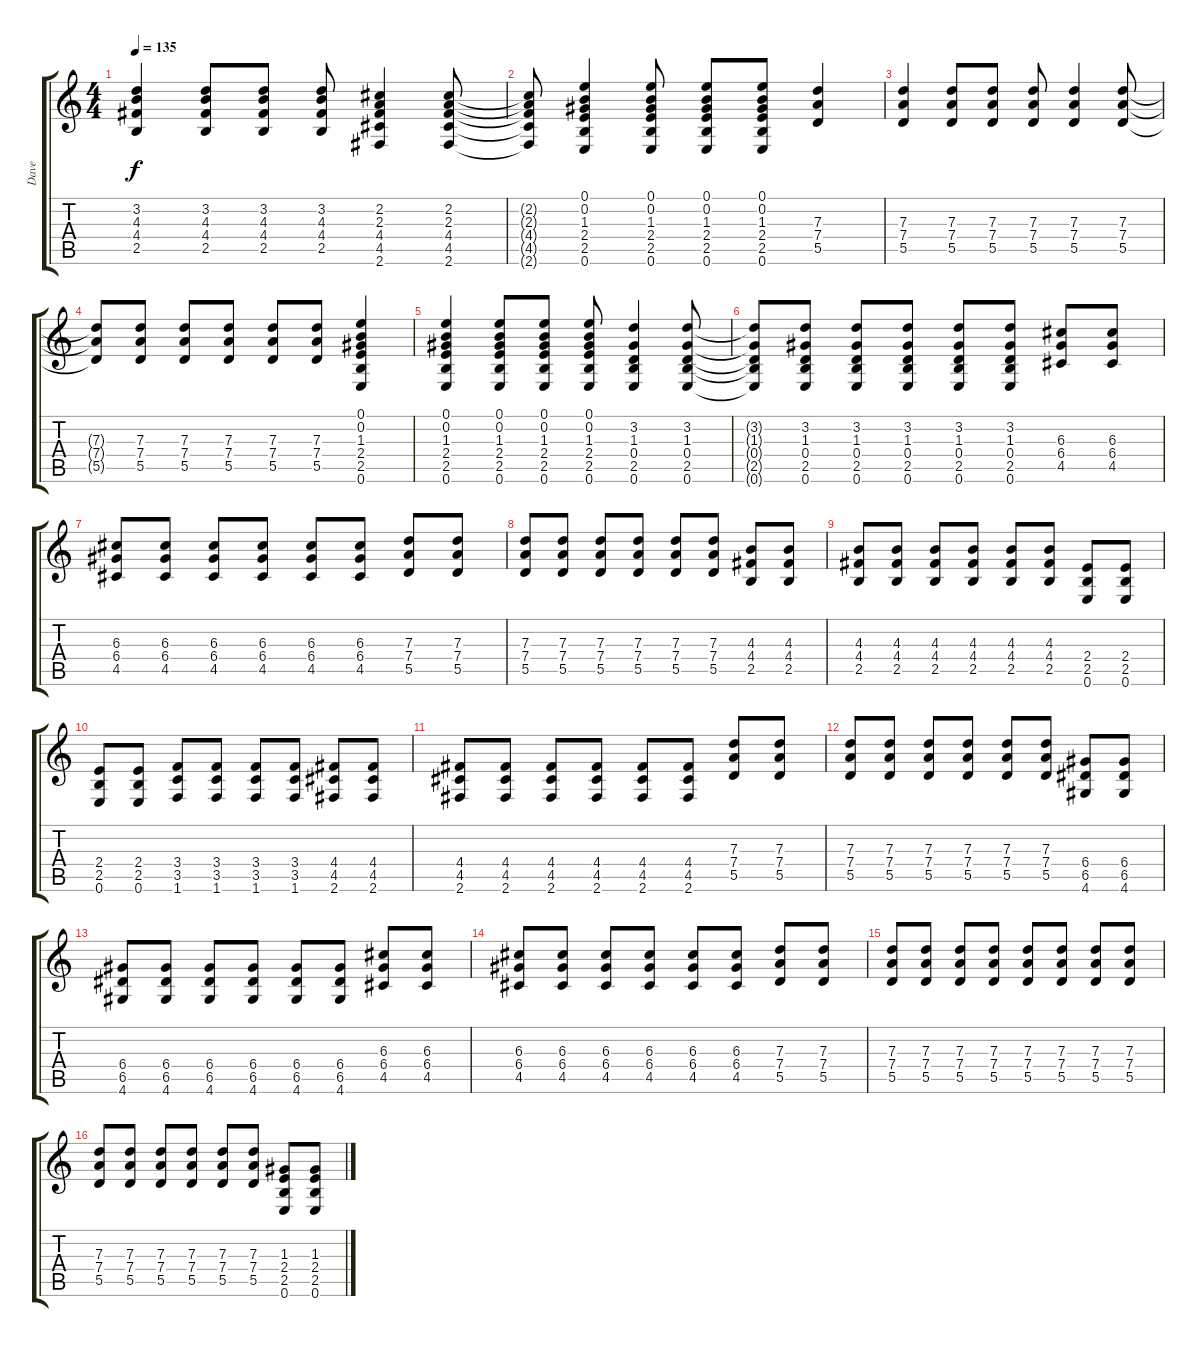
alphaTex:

\track ("Dave" "Dave") {instrument electricguitarclean}
\staff {score tabs}
\tuning (E4 B3 G3 D3 A2 E2) {hide}
\ts (4 4)
\tempo 135
\clef g2
\ks c
(3.2 4.3 4.4 2.5).4{dy f} (3.2 4.3 4.4 2.5).8 (3.2 4.3 4.4 2.5).8 (3.2 4.3 4.4 2.5).8 (2.2 2.3 4.4 4.5 2.6).4 (2.2 2.3 4.4 4.5 2.6).8 |
(2.2{t} 2.3{t} 4.4{t} 4.5{t} 2.6{t}).8 (0.1 0.2 1.3 2.4 2.5 0.6).4 (0.1 0.2 1.3 2.4 2.5 0.6).8 (0.1 0.2 1.3 2.4 2.5 0.6).8 (0.1 0.2 1.3 2.4 2.5 0.6).8 (7.3 7.4 5.5).4 |
(7.3 7.4 5.5).4 (7.3 7.4 5.5).8 (7.3 7.4 5.5).8 (7.3 7.4 5.5).8 (7.3 7.4 5.5).4 (7.3 7.4 5.5).8 |
(7.3{t} 7.4{t} 5.5{t}).8 (7.3 7.4 5.5).8 (7.3 7.4 5.5).8 (7.3 7.4 5.5).8 (7.3 7.4 5.5).8 (7.3 7.4 5.5).8 (0.1 0.2 1.3 2.4 2.5 0.6).4 |
(0.1 0.2 1.3 2.4 2.5 0.6).4 (0.1 0.2 1.3 2.4 2.5 0.6).8 (0.1 0.2 1.3 2.4 2.5 0.6).8 (0.1 0.2 1.3 2.4 2.5 0.6).8 (3.2 1.3 0.4 2.5 0.6).4 (3.2 1.3 0.4 2.5 0.6).8 |
(3.2{t} 1.3{t} 0.4{t} 2.5{t} 0.6{t}).8 (3.2 1.3 0.4 2.5 0.6).8 (3.2 1.3 0.4 2.5 0.6).8 (3.2 1.3 0.4 2.5 0.6).8 (3.2 1.3 0.4 2.5 0.6).8 (3.2 1.3 0.4 2.5 0.6).8 (6.3 6.4 4.5).8 (6.3 6.4 4.5).8{instrument electricguitarmuted} |
(6.3 6.4 4.5).8{instrument electricguitarmuted} (6.3 6.4 4.5).8{instrument electricguitarclean} (6.3 6.4 4.5).8{instrument electricguitarmuted} (6.3 6.4 4.5).8{instrument electricguitarmuted} (6.3 6.4 4.5).8{instrument electricguitarclean} (6.3 6.4 4.5).8{instrument electricguitarmuted} (7.3 7.4 5.5).8{instrument electricguitarclean} (7.3 7.4 5.5).8{instrument electricguitarmuted} |
(7.3 7.4 5.5).8{instrument electricguitarmuted} (7.3 7.4 5.5).8{instrument electricguitarclean} (7.3 7.4 5.5).8{instrument electricguitarmuted} (7.3 7.4 5.5).8{instrument electricguitarmuted} (7.3 7.4 5.5).8{instrument electricguitarclean} (7.3 7.4 5.5).8{instrument electricguitarmuted} (4.3 4.4 2.5).8{instrument electricguitarclean} (4.3 4.4 2.5).8{instrument electricguitarmuted} |
(4.3 4.4 2.5).8{instrument electricguitarmuted} (4.3 4.4 2.5).8{instrument electricguitarclean} (4.3 4.4 2.5).8{instrument electricguitarmuted} (4.3 4.4 2.5).8{instrument electricguitarmuted} (4.3 4.4 2.5).8{instrument electricguitarclean} (4.3 4.4 2.5).8{instrument electricguitarmuted} (2.4 2.5 0.6).8{instrument electricguitarclean} (2.4 2.5 0.6).8 |
(2.4 2.5 0.6).8 (2.4 2.5 0.6).8 (3.4 3.5 1.6).8 (3.4 3.5 1.6).8 (3.4 3.5 1.6).8 (3.4 3.5 1.6).8 (4.4 4.5 2.6).8{instrument electricguitarclean} (4.4 4.5 2.6).8{instrument electricguitarmuted} |
(4.4 4.5 2.6).8{instrument electricguitarmuted} (4.4 4.5 2.6).8{instrument electricguitarclean} (4.4 4.5 2.6).8{instrument electricguitarmuted} (4.4 4.5 2.6).8{instrument electricguitarmuted} (4.4 4.5 2.6).8{instrument electricguitarclean} (4.4 4.5 2.6).8{instrument electricguitarmuted} (7.3 7.4 5.5).8{instrument electricguitarclean} (7.3 7.4 5.5).8{instrument electricguitarmuted} |
(7.3 7.4 5.5).8{instrument electricguitarmuted} (7.3 7.4 5.5).8{instrument electricguitarclean} (7.3 7.4 5.5).8{instrument electricguitarmuted} (7.3 7.4 5.5).8{instrument electricguitarmuted} (7.3 7.4 5.5).8{instrument electricguitarclean} (7.3 7.4 5.5).8{instrument electricguitarmuted} (6.4 6.5 4.6).8{instrument electricguitarclean} (6.4 6.5 4.6).8{instrument electricguitarmuted} |
(6.4 6.5 4.6).8{instrument electricguitarmuted} (6.4 6.5 4.6).8{instrument electricguitarclean} (6.4 6.5 4.6).8{instrument electricguitarmuted} (6.4 6.5 4.6).8{instrument electricguitarmuted} (6.4 6.5 4.6).8{instrument electricguitarclean} (6.4 6.5 4.6).8{instrument electricguitarmuted} (6.3 6.4 4.5).8{instrument electricguitarclean} (6.3 6.4 4.5).8{instrument electricguitarmuted} |
(6.3 6.4 4.5).8{instrument electricguitarmuted} (6.3 6.4 4.5).8{instrument electricguitarclean} (6.3 6.4 4.5).8{instrument electricguitarclean} (6.3 6.4 4.5).8{instrument electricguitarclean} (6.3 6.4 4.5).8{instrument electricguitarclean} (6.3 6.4 4.5).8{instrument electricguitarclean} (7.3 7.4 5.5).8 (7.3 7.4 5.5).8 |
(7.3 7.4 5.5).8 (7.3 7.4 5.5).8 (7.3 7.4 5.5).8 (7.3 7.4 5.5).8 (7.3 7.4 5.5).8 (7.3 7.4 5.5).8 (7.3 7.4 5.5).8 (7.3 7.4 5.5).8 |
(7.3 7.4 5.5).8 (7.3 7.4 5.5).8 (7.3 7.4 5.5).8 (7.3 7.4 5.5).8 (7.3 7.4 5.5).8 (7.3 7.4 5.5).8 (1.3 2.4 2.5 0.6).8 (1.3 2.4 2.5 0.6).8
